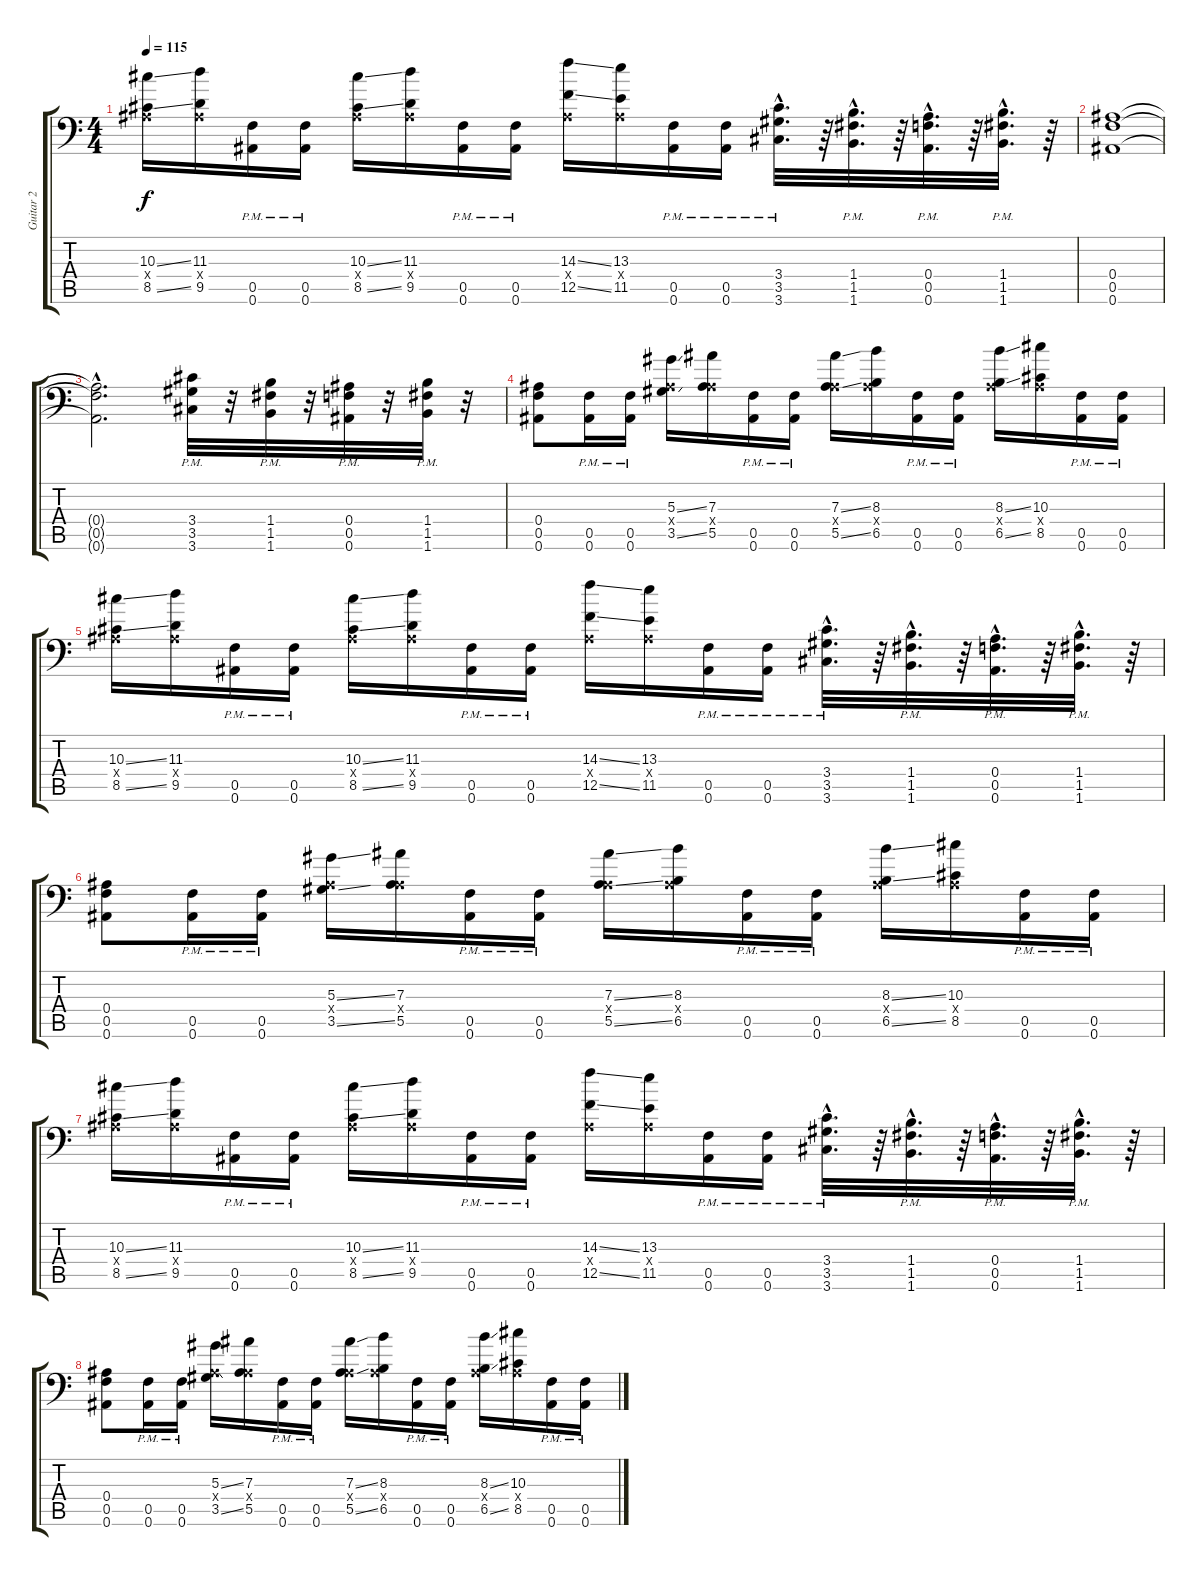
\track ("Guitar 2" "Guitar 2") {instrument distortionguitar}
\staff {score tabs}
\tuning (C4 G3 Eb3 Bb2 F2 Bb1) {hide}
\ts (4 4)
\tempo 115
\clef f4
\ks c
(10.3{ss} 0.4{x} 8.5{ss}).16{dy f} (11.3 0.4{x} 9.5).16 (0.5{pm} 0.6{pm}).16 (0.5{pm} 0.6{pm}).16 (10.3{ss} 0.4{x} 8.5{ss}).16 (11.3 0.4{x} 9.5).16 (0.5{pm} 0.6{pm}).16 (0.5{pm} 0.6{pm}).16 (14.3{ss} 0.4{x} 12.5{ss}).16 (13.3 0.4{x} 11.5).16 (0.5{pm} 0.6{pm}).16 (0.5{pm} 0.6{pm}).16 (3.4{hac pm} 3.5{hac pm} 3.6{hac pm}).32{d} r.64 (1.4{hac pm} 1.5{hac pm} 1.6{hac pm}).32{d} r.64 (0.4{hac pm} 0.5{hac pm} 0.6{hac pm}).32{d} r.64 (1.4{hac pm} 1.5{hac pm} 1.6{hac pm}).32{d} r.64 |
(0.4 0.5 0.6).1 |
(0.4{hac t} 0.5{hac t} 0.6{hac t}).2{d} (3.4{pm} 3.5{pm} 3.6{pm}).32 r.32 (1.4{pm} 1.5{pm} 1.6{pm}).32 r.32 (0.4{pm} 0.5{pm} 0.6{pm}).32 r.32 (1.4{pm} 1.5{pm} 1.6{pm}).32 r.32 |
(0.4 0.5 0.6).8 (0.5{pm} 0.6{pm}).16 (0.5{pm} 0.6{pm}).16 (5.3{ss} 0.4{x} 3.5{ss}).16 (7.3 0.4{x} 5.5).16 (0.5{pm} 0.6{pm}).16 (0.5{pm} 0.6{pm}).16 (7.3{ss} 0.4{x} 5.5{ss}).16 (8.3 0.4{x} 6.5).16 (0.5{pm} 0.6{pm}).16 (0.5{pm} 0.6{pm}).16 (8.3{ss} 0.4{x} 6.5{ss}).16 (10.3 0.4{x} 8.5).16 (0.5{pm} 0.6{pm}).16 (0.5{pm} 0.6{pm}).16 |
(10.3{ss} 0.4{x} 8.5{ss}).16 (11.3 0.4{x} 9.5).16 (0.5{pm} 0.6{pm}).16 (0.5{pm} 0.6{pm}).16 (10.3{ss} 0.4{x} 8.5{ss}).16 (11.3 0.4{x} 9.5).16 (0.5{pm} 0.6{pm}).16 (0.5{pm} 0.6{pm}).16 (14.3{ss} 0.4{x} 12.5{ss}).16 (13.3 0.4{x} 11.5).16 (0.5{pm} 0.6{pm}).16 (0.5{pm} 0.6{pm}).16 (3.4{hac pm} 3.5{hac pm} 3.6{hac pm}).32{d} r.64 (1.4{hac pm} 1.5{hac pm} 1.6{hac pm}).32{d} r.64 (0.4{hac pm} 0.5{hac pm} 0.6{hac pm}).32{d} r.64 (1.4{hac pm} 1.5{hac pm} 1.6{hac pm}).32{d} r.64 |
(0.4 0.5 0.6).8 (0.5{pm} 0.6{pm}).16 (0.5{pm} 0.6{pm}).16 (5.3{ss} 0.4{x} 3.5{ss}).16 (7.3 0.4{x} 5.5).16 (0.5{pm} 0.6{pm}).16 (0.5{pm} 0.6{pm}).16 (7.3{ss} 0.4{x} 5.5{ss}).16 (8.3 0.4{x} 6.5).16 (0.5{pm} 0.6{pm}).16 (0.5{pm} 0.6{pm}).16 (8.3{ss} 0.4{x} 6.5{ss}).16 (10.3 0.4{x} 8.5).16 (0.5{pm} 0.6{pm}).16 (0.5{pm} 0.6{pm}).16 |
(10.3{ss} 0.4{x} 8.5{ss}).16 (11.3 0.4{x} 9.5).16 (0.5{pm} 0.6{pm}).16 (0.5{pm} 0.6{pm}).16 (10.3{ss} 0.4{x} 8.5{ss}).16 (11.3 0.4{x} 9.5).16 (0.5{pm} 0.6{pm}).16 (0.5{pm} 0.6{pm}).16 (14.3{ss} 0.4{x} 12.5{ss}).16 (13.3 0.4{x} 11.5).16 (0.5{pm} 0.6{pm}).16 (0.5{pm} 0.6{pm}).16 (3.4{hac pm} 3.5{hac pm} 3.6{hac pm}).32{d} r.64 (1.4{hac pm} 1.5{hac pm} 1.6{hac pm}).32{d} r.64 (0.4{hac pm} 0.5{hac pm} 0.6{hac pm}).32{d} r.64 (1.4{hac pm} 1.5{hac pm} 1.6{hac pm}).32{d} r.64 |
(0.4 0.5 0.6).8 (0.5{pm} 0.6{pm}).16 (0.5{pm} 0.6{pm}).16 (5.3{ss} 0.4{x} 3.5{ss}).16 (7.3 0.4{x} 5.5).16 (0.5{pm} 0.6{pm}).16 (0.5{pm} 0.6{pm}).16 (7.3{ss} 0.4{x} 5.5{ss}).16 (8.3 0.4{x} 6.5).16 (0.5{pm} 0.6{pm}).16 (0.5{pm} 0.6{pm}).16 (8.3{ss} 0.4{x} 6.5{ss}).16 (10.3 0.4{x} 8.5).16 (0.5{pm} 0.6{pm}).16 (0.5{pm} 0.6{pm}).16
